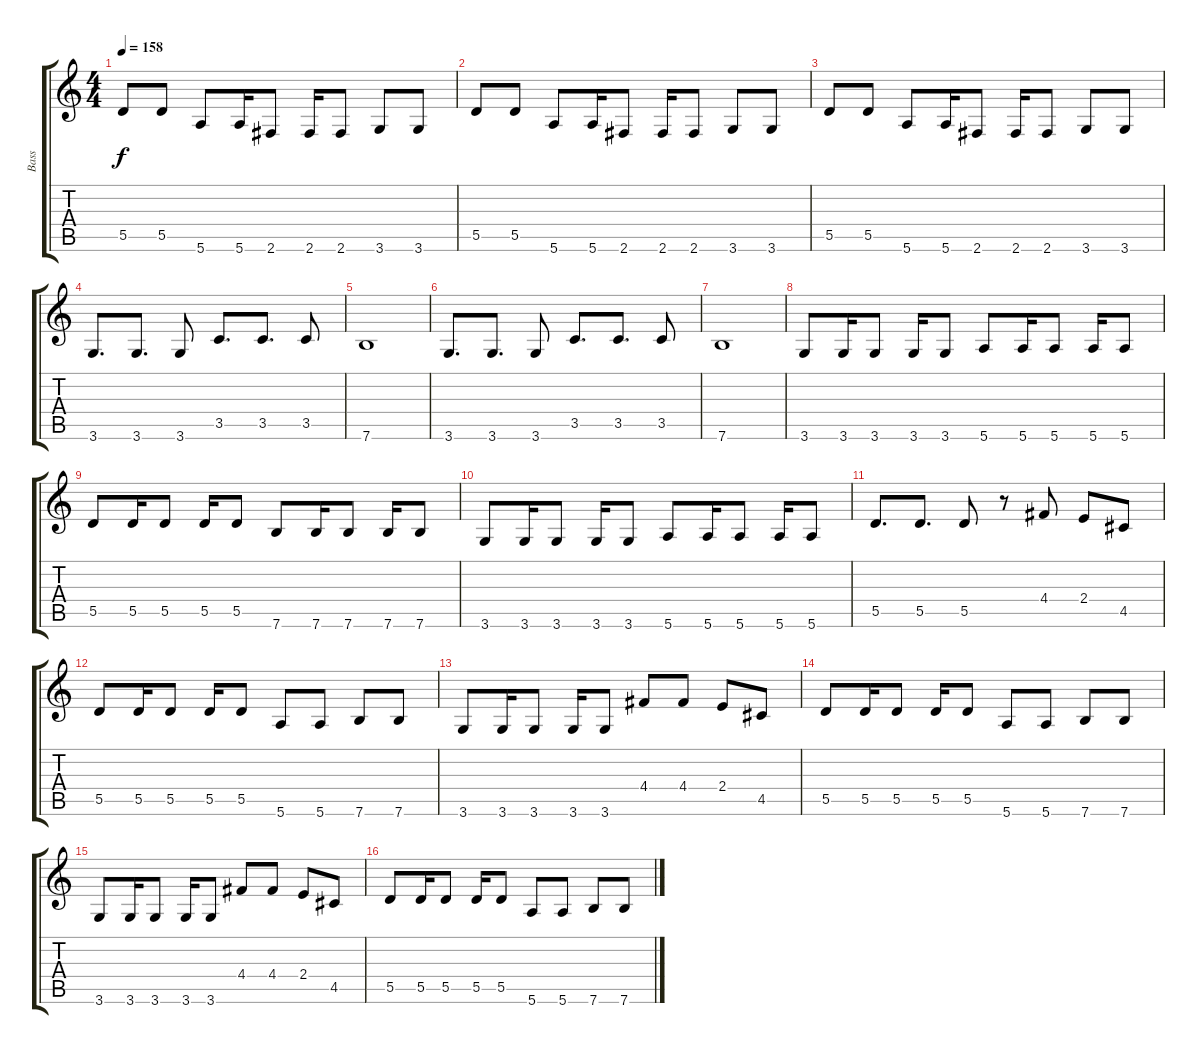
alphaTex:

\track ("Bass" "Bass") {instrument electricbassfinger}
\staff {score tabs}
\tuning (E4 B3 G3 D3 A2 E2) {hide}
\ts (4 4)
\tempo 158
\clef g2
\ks c
5.5.8{dy f} 5.5.8 5.6.8 5.6.16 2.6.8 2.6.16 2.6.8 3.6.8 3.6.8 |
5.5.8 5.5.8 5.6.8 5.6.16 2.6.8 2.6.16 2.6.8 3.6.8 3.6.8 |
5.5.8 5.5.8 5.6.8 5.6.16 2.6.8 2.6.16 2.6.8 3.6.8 3.6.8 |
3.6.8{d} 3.6.8{d} 3.6.8 3.5.8{d} 3.5.8{d} 3.5.8 |
7.6.1 |
3.6.8{d} 3.6.8{d} 3.6.8 3.5.8{d} 3.5.8{d} 3.5.8 |
7.6.1 |
3.6.8 3.6.16 3.6.8 3.6.16 3.6.8 5.6.8 5.6.16 5.6.8 5.6.16 5.6.8 |
5.5.8 5.5.16 5.5.8 5.5.16 5.5.8 7.6.8 7.6.16 7.6.8 7.6.16 7.6.8 |
3.6.8 3.6.16 3.6.8 3.6.16 3.6.8 5.6.8 5.6.16 5.6.8 5.6.16 5.6.8 |
5.5.8{d} 5.5.8{d} 5.5.8 r.8 4.4.8 2.4.8 4.5.8 |
5.5.8 5.5.16 5.5.8 5.5.16 5.5.8 5.6.8 5.6.8 7.6.8 7.6.8 |
3.6.8 3.6.16 3.6.8 3.6.16 3.6.8 4.4.8 4.4.8 2.4.8 4.5.8 |
5.5.8 5.5.16 5.5.8 5.5.16 5.5.8 5.6.8 5.6.8 7.6.8 7.6.8 |
3.6.8 3.6.16 3.6.8 3.6.16 3.6.8 4.4.8 4.4.8 2.4.8 4.5.8 |
5.5.8 5.5.16 5.5.8 5.5.16 5.5.8 5.6.8 5.6.8 7.6.8 7.6.8
